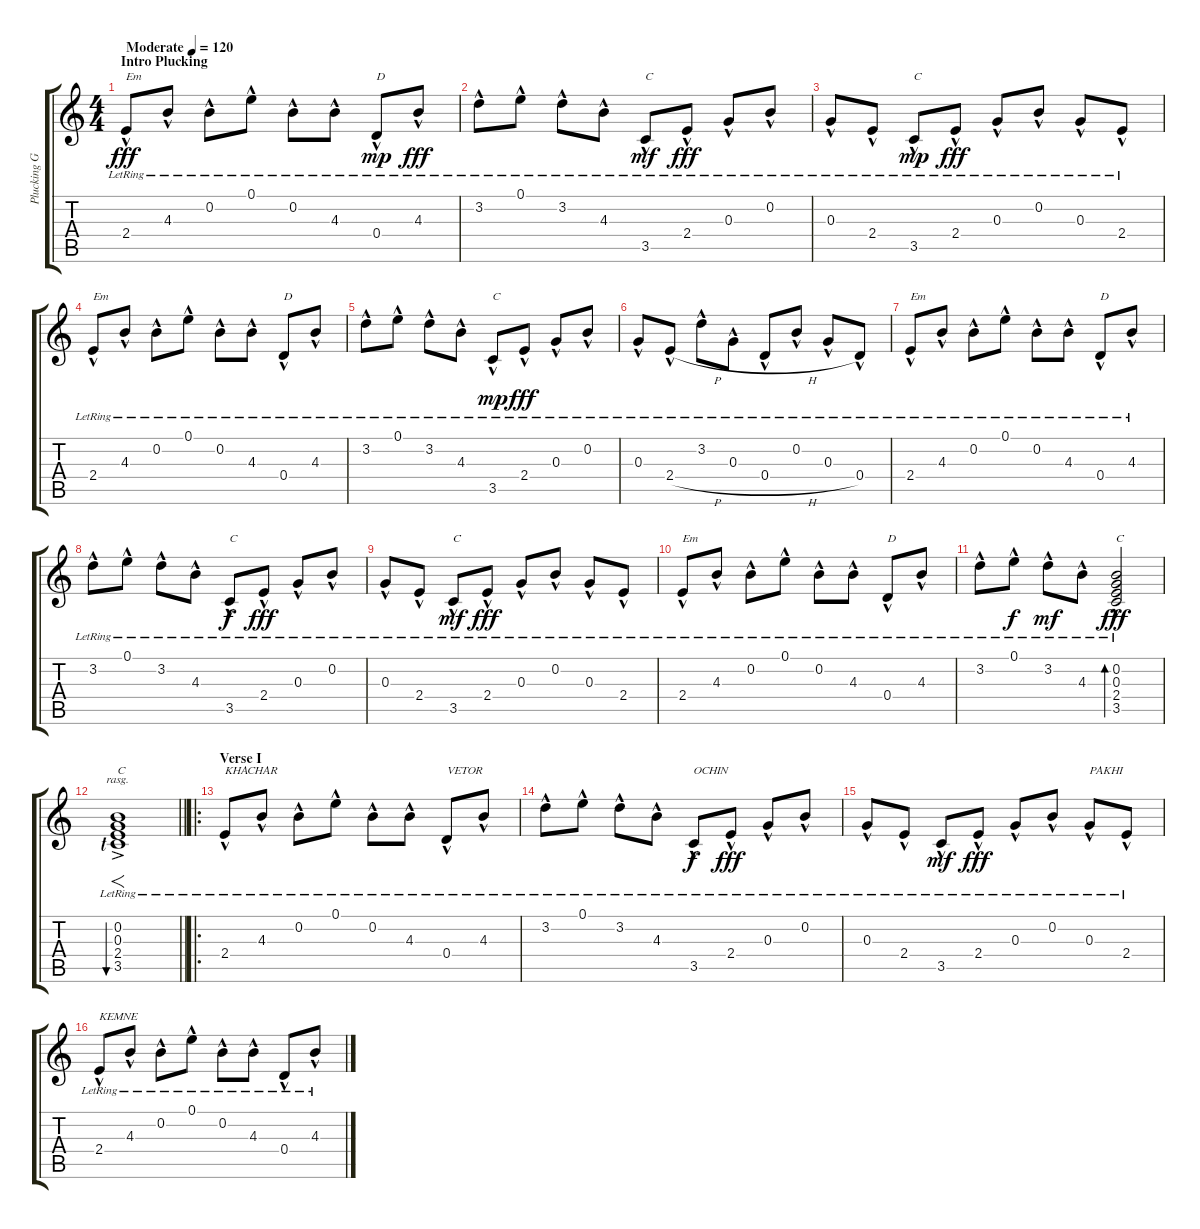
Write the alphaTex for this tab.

\track ("Plucking Guitar" "Plucking G") {instrument acousticguitarsteel}
\staff {score tabs}
\tuning (E4 B3 G3 D3 A2 E2) {hide}
\ts (4 4)
\section ("" "Intro Plucking")
\tempo (120 "Moderate")
\clef g2
\ks c
2.4{hac lr}.8{txt "Em" dy fff instrument acousticguitarsteel} 4.3{hac lr}.8 0.2{hac lr}.8 0.1{hac lr}.8 0.2{hac lr}.8 4.3{hac lr}.8 0.4{hac lr}.8{txt "D" dy mp} 4.3{hac lr}.8{dy fff} |
3.2{hac lr}.8 0.1{hac lr}.8 3.2{hac lr}.8 4.3{hac lr}.8 3.5{hac lr}.8{txt "C" dy mf} 2.4{hac lr}.8{dy fff} 0.3{hac lr}.8 0.2{hac lr}.8 |
0.3{hac lr}.8 2.4{hac lr}.8 3.5{hac lr}.8{txt "C" dy mp} 2.4{hac lr}.8{dy fff} 0.3{hac lr}.8 0.2{hac lr}.8 0.3{hac lr}.8 2.4{hac lr}.8 |
2.4{hac lr}.8{txt "Em"} 4.3{hac lr}.8 0.2{hac lr}.8 0.1{hac lr}.8 0.2{hac lr}.8 4.3{hac lr}.8 0.4{hac lr}.8{txt "D"} 4.3{hac lr}.8 |
3.2{hac lr}.8 0.1{hac lr}.8 3.2{hac lr}.8 4.3{hac lr}.8 3.5{hac lr}.8{txt "C" dy mp} 2.4{hac lr}.8{dy fff} 0.3{hac lr}.8 0.2{hac lr}.8 |
0.3{hac lr}.8 2.4{h hac lr}.8 3.2{hac lr}.8 0.3{hac lr}.8 0.4{h hac lr}.8 0.2{hac lr}.8 0.3{hac lr}.8 0.4{hac lr}.8 |
2.4{hac lr}.8{txt "Em"} 4.3{hac lr}.8 0.2{hac lr}.8 0.1{hac lr}.8 0.2{hac lr}.8 4.3{hac lr}.8 0.4{hac lr}.8{txt "D"} 4.3{hac lr}.8 |
3.2{hac lr}.8 0.1{hac lr}.8 3.2{hac lr}.8 4.3{hac lr}.8 3.5{hac lr}.8{txt "C" dy f} 2.4{hac lr}.8{dy fff} 0.3{hac lr}.8 0.2{hac lr}.8 |
0.3{hac lr}.8 2.4{hac lr}.8 3.5{hac lr}.8{txt "C" dy mf} 2.4{hac lr}.8{dy fff} 0.3{hac lr}.8 0.2{hac lr}.8 0.3{hac lr}.8 2.4{hac lr}.8 |
2.4{hac lr}.8{txt "Em"} 4.3{hac lr}.8 0.2{hac lr}.8 0.1{hac lr}.8 0.2{hac lr}.8 4.3{hac lr}.8 0.4{hac lr}.8{txt "D"} 4.3{hac lr}.8 |
3.2{hac lr}.8 0.1{hac lr}.8{dy f} 3.2{hac lr}.8{dy mf} 4.3{hac lr}.8 (0.2{hac lr} 0.3{hac lr} 2.4{hac lr} 3.5{hac lr}).2{bd 480 txt "C" dy fff} |
\barLineRight lightlight
(0.2{ac lr} 0.3{ac lr} 2.4{ac lr} 3.5{ac lr lf 1}).1{f bu 240 rasg ii txt "C"} |
\ro
\section ("" "Verse I")
2.4{hac lr}.8{txt "KHACHAR" volume 16 instrument acousticguitarnylon} 4.3{hac lr}.8 0.2{hac lr}.8 0.1{hac lr}.8 0.2{hac lr}.8 4.3{hac lr}.8 0.4{hac lr}.8{txt "VETOR"} 4.3{hac lr}.8 |
3.2{hac lr}.8 0.1{hac lr}.8 3.2{hac lr}.8 4.3{hac lr}.8 3.5{hac lr}.8{txt "OCHIN" dy f} 2.4{hac lr}.8{dy fff} 0.3{hac lr}.8 0.2{hac lr}.8 |
0.3{hac lr}.8 2.4{hac lr}.8 3.5{hac lr}.8{dy mf} 2.4{hac lr}.8{dy fff} 0.3{hac lr}.8 0.2{hac lr}.8 0.3{hac lr}.8{txt "PAKHI"} 2.4{hac lr}.8 |
2.4{hac lr}.8{txt "KEMNE"} 4.3{hac lr}.8 0.2{hac lr}.8 0.1{hac lr}.8 0.2{hac lr}.8 4.3{hac lr}.8 0.4{hac lr}.8 4.3{hac lr}.8
